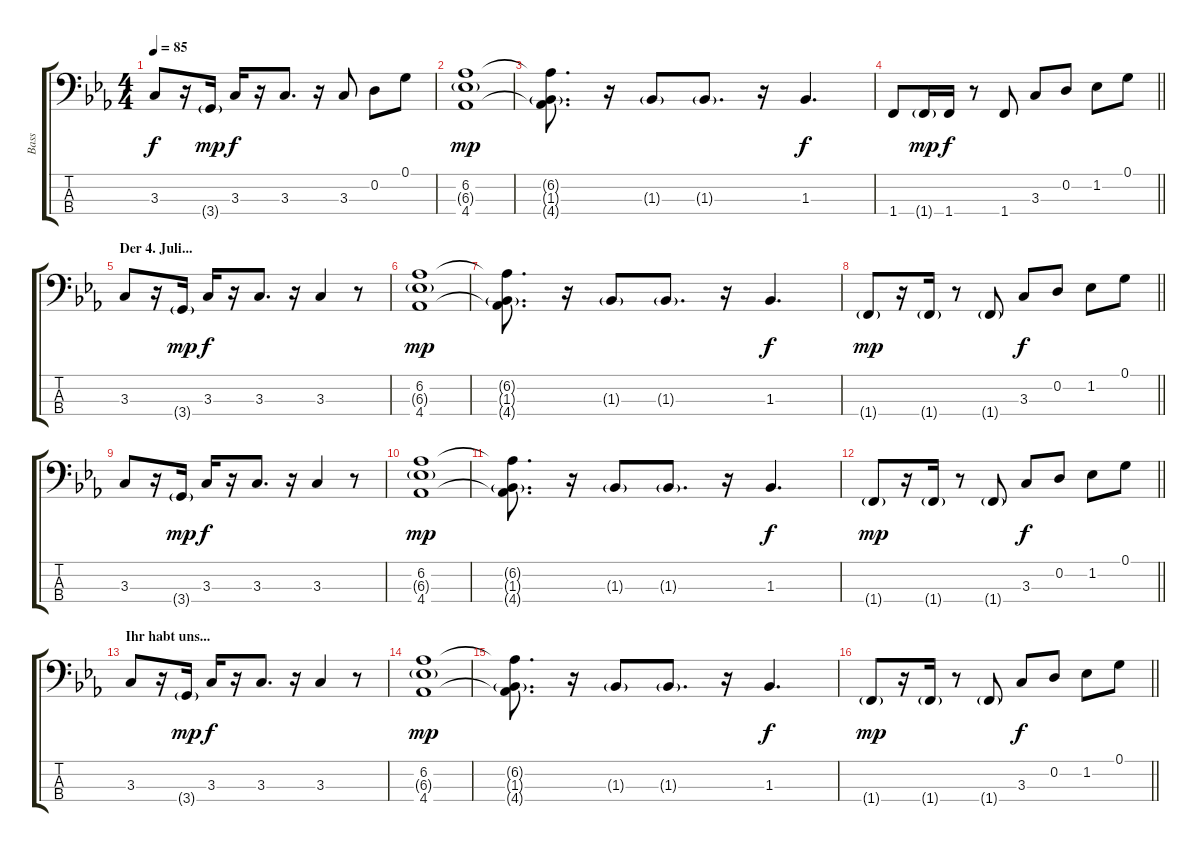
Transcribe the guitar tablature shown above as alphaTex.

\track ("Bass" "Bass") {instrument electricbassfinger}
\staff {score tabs}
\tuning (G2 D2 A1 E1) {hide}
\ts (4 4)
\tempo 85
\clef f4
\ks cminor
3.3.8{dy f} r.16 3.4{g}.16{dy mp} 3.3.16{dy f} r.16 3.3.8{d} r.16 3.3.8 0.2.8 0.1.8 |
(6.2 6.3{g} 4.4).1{dy mp} |
(6.2{t} 1.3{g} 4.4{t}).8{d} r.16 1.3{g}.8 1.3{g}.8{d} r.16 1.3.4{d dy f} |
\barLineRight lightlight
1.4.8 1.4{g}.16{dy mp} 1.4.16{dy f} r.8 1.4.8 3.3.8 0.2.8 1.2.8 0.1.8 |
\section ("" "Der 4. Juli...")
3.3.8 r.16 3.4{g}.16{dy mp} 3.3.16{dy f} r.16 3.3.8{d} r.16 3.3.4 r.8 |
(6.2 6.3{g} 4.4).1{dy mp} |
(6.2{t} 1.3{g} 4.4{t}).8{d} r.16 1.3{g}.8 1.3{g}.8{d} r.16 1.3.4{d dy f} |
\barLineRight lightlight
1.4{g}.8{dy mp} r.16 1.4{g}.16 r.8 1.4{g}.8 3.3.8{dy f} 0.2.8 1.2.8 0.1.8 |
3.3.8 r.16 3.4{g}.16{dy mp} 3.3.16{dy f} r.16 3.3.8{d} r.16 3.3.4 r.8 |
(6.2 6.3{g} 4.4).1{dy mp} |
(6.2{t} 1.3{g} 4.4{t}).8{d} r.16 1.3{g}.8 1.3{g}.8{d} r.16 1.3.4{d dy f} |
\barLineRight lightlight
1.4{g}.8{dy mp} r.16 1.4{g}.16 r.8 1.4{g}.8 3.3.8{dy f} 0.2.8 1.2.8 0.1.8 |
\section ("" "Ihr habt uns...")
3.3.8 r.16 3.4{g}.16{dy mp} 3.3.16{dy f} r.16 3.3.8{d} r.16 3.3.4 r.8 |
(6.2 6.3{g} 4.4).1{dy mp} |
(6.2{t} 1.3{g} 4.4{t}).8{d} r.16 1.3{g}.8 1.3{g}.8{d} r.16 1.3.4{d dy f} |
\barLineRight lightlight
1.4{g}.8{dy mp} r.16 1.4{g}.16 r.8 1.4{g}.8 3.3.8{dy f} 0.2.8 1.2.8 0.1.8
